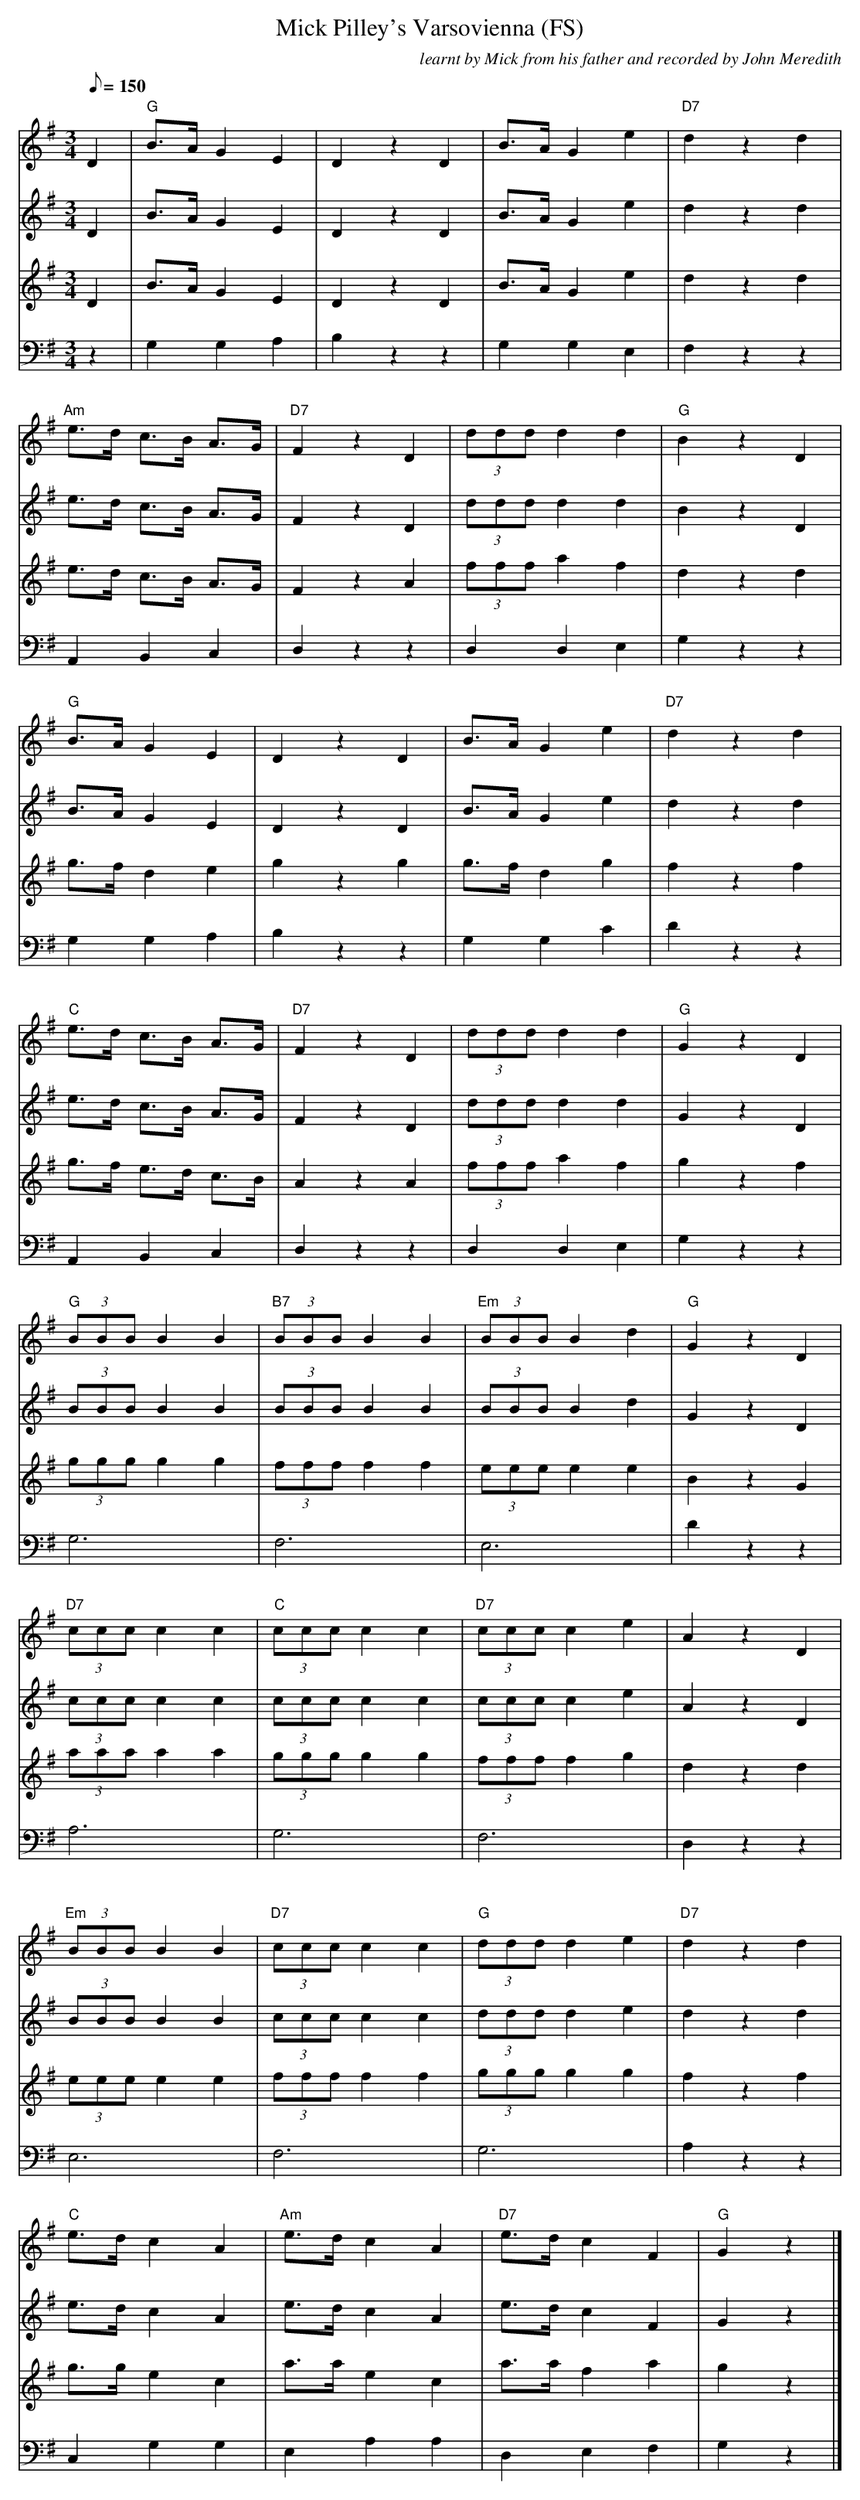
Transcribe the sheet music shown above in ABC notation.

X:1
T:Mick Pilley's Varsovienna (FS)
C:learnt by Mick from his father and recorded by John Meredith
M:3/4
L:1/8
Q:150
K:G
V:1
D2|"G"B>AG2E2|D2z2D2|B>AG2e2|"D7"d2z2d2|
"Am"e>d c>B A>G|"D7"F2z2D2|(3ddd d2d2|"G"B2z2D2|
"G"B>AG2E2|D2z2D2|B>AG2e2|"D7"d2z2d2|
"C"e>d c>B A>G|"D7"F2z2D2|(3ddd d2d2|"G"G2z2D2|
"G"(3BBBB2B2|"B7"(3BBBB2B2|"Em"(3BBBB2d2|"G"G2z2D2|
"D7"(3ccc c2c2|"C"(3ccc c2c2|"D7"(3ccc c2e2|A2z2D2|
"Em"(3BBBB2B2|"D7"(3ccc c2c2|"G"(3dddd2e2|"D7"d2z2d2|
"C"e>d c2A2|"Am"e>dc2A2|"D7"e>d c2 F2|"G"G2z2|]
V:2
D2|B>AG2E2|D2z2D2|B>AG2e2|d2z2d2|
e>d c>B A>G|F2z2D2|(3ddd d2d2|B2z2D2|
B>AG2E2|D2z2D2|B>AG2e2|d2z2d2|
e>d c>B A>G|F2z2D2|(3ddd d2d2|G2z2D2|
(3BBBB2B2|(3BBBB2B2|(3BBBB2d2|G2z2D2|
(3ccc c2c2|(3ccc c2c2|(3ccc c2e2|A2z2D2|
(3BBBB2B2|(3ccc c2c2|(3dddd2e2|d2z2d2|
e>d c2A2|e>dc2A2|e>d c2 F2|G2z2|]
V:3
D2|B>AG2E2|D2z2D2|B>AG2e2|d2z2d2|
e>d c>B A>G|F2z2A2|(3fffa2f2|d2z2d2|
g>fd2e2|g2z2g2|g>fd2g2|f2z2f2|
g>f e>d c>B|A2z2A2|(3fffa2f2|g2z2f2|
(3gggg2g2|(3ffff2f2|(3eeee2e2|B2z2G2|
(3aaaa2a2|(3gggg2g2|(3ffff2g2|d2z2d2|
(3eeee2e2|(3ffff2f2|(3gggg2g2|f2z2f2|
g>ge2c2|a>ae2c2|a>af2a2|g2z2|]
V:4 clef=bass
z2|G,2G,2A,2|B,2z2z2|G,2G,2E,2|F,2z2z2|
A,,2B,,2C,2|D,2z2z2|D,2D,2E,2|G,2z2z2|
G,2G,2A,2|B,2z2z2|G,2G,2C2|D2z2z2|
A,,2B,,2C,2|D,2z2z2|D,2D,2E,2|G,2z2z2|
G,6|F,6|E,6|D2z2z2|
A,6|G,6|F,6|D,2z2z2|
E,6|F,6|G,6|A,2z2z2|
C,2G,2G,2|E,2A,2A,2|D,2E,2F,2|G,2z2|]
